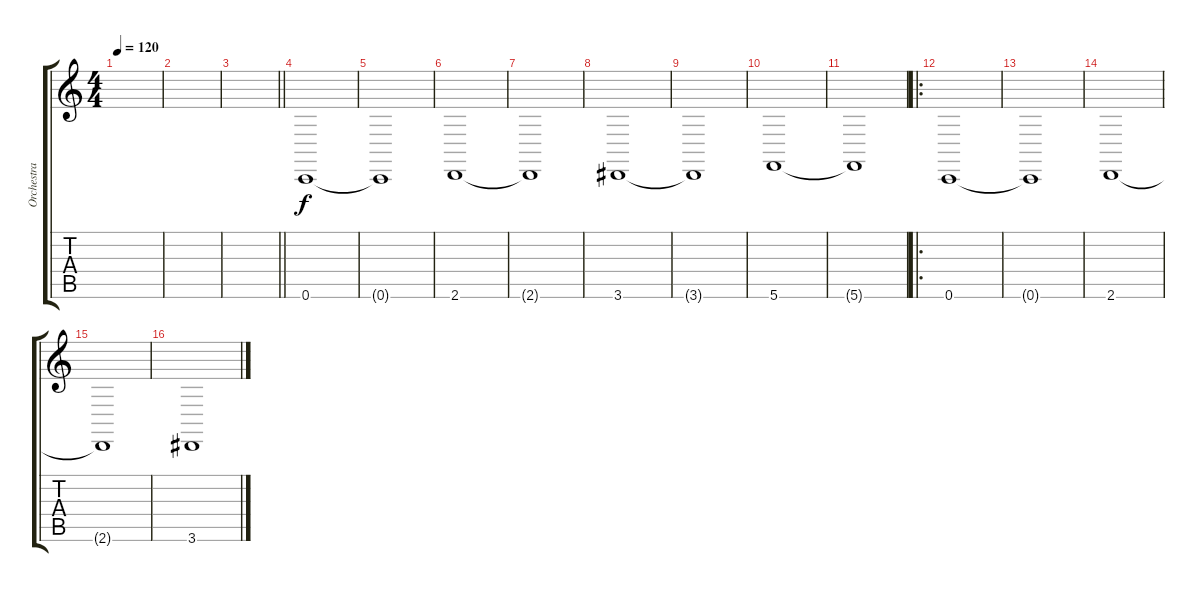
\track ("Orchestra" "Orchestra") {instrument stringensemble2}
\staff {score tabs}
\tuning (D4 A3 F3 C3 G2 C2) {hide}
\ts (4 4)
\tempo 120
\clef g2
\ks c
|
|
\barLineRight lightlight
|
0.6.1 |
0.6{t}.1 |
2.6.1 |
2.6{t}.1 |
3.6.1 |
3.6{t}.1 |
5.6.1 |
5.6{t}.1 |
\ro
0.6.1 |
0.6{t}.1 |
2.6.1 |
2.6{t}.1 |
3.6.1
